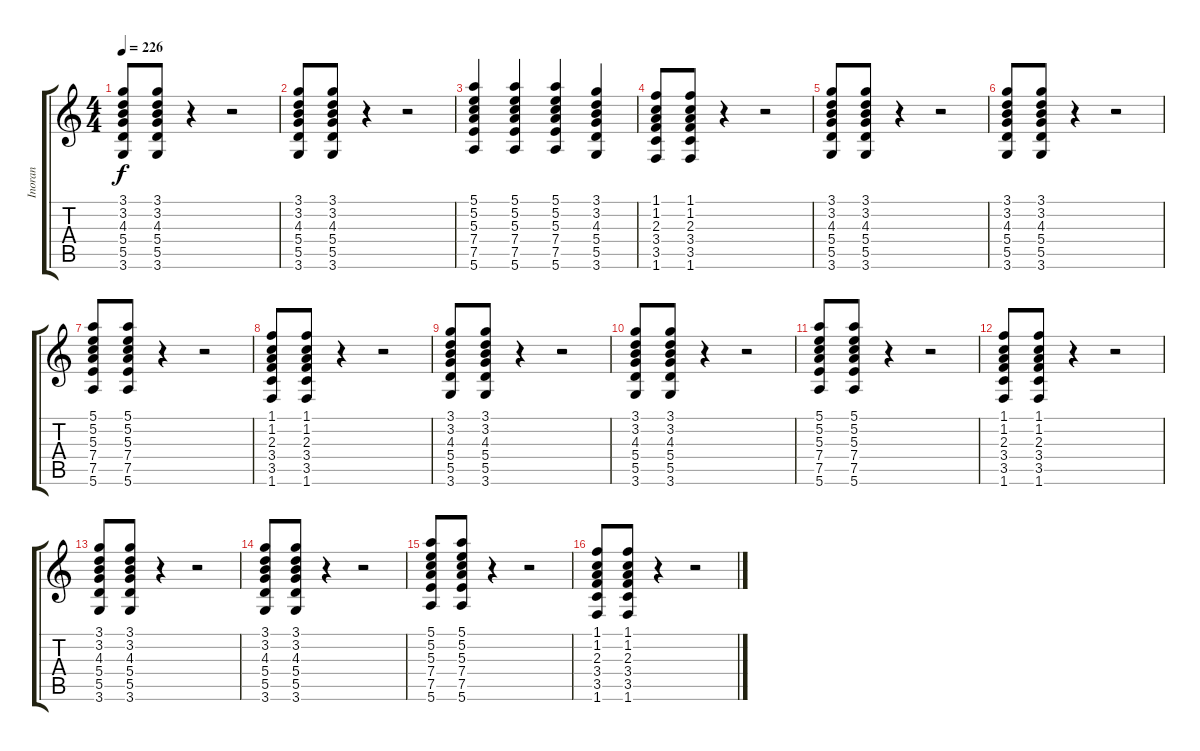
\track ("Inoran" "Inoran") {instrument distortionguitar}
\staff {score tabs}
\tuning (E4 B3 G3 D3 A2 E2) {hide}
\ts (4 4)
\tempo 226
\clef g2
\ks c
(3.1 3.2 4.3 5.4 5.5 3.6).8{dy f} (3.1 3.2 4.3 5.4 5.5 3.6).8 r.4 r.2 |
(3.1 3.2 4.3 5.4 5.5 3.6).8 (3.1 3.2 4.3 5.4 5.5 3.6).8 r.4 r.2 |
(5.1 5.2 5.3 7.4 7.5 5.6).4 (5.1 5.2 5.3 7.4 7.5 5.6).4 (5.1 5.2 5.3 7.4 7.5 5.6).4 (3.1 3.2 4.3 5.4 5.5 3.6).4 |
(1.1 1.2 2.3 3.4 3.5 1.6).8 (1.1 1.2 2.3 3.4 3.5 1.6).8 r.4 r.2 |
(3.1 3.2 4.3 5.4 5.5 3.6).8 (3.1 3.2 4.3 5.4 5.5 3.6).8 r.4 r.2 |
(3.1 3.2 4.3 5.4 5.5 3.6).8 (3.1 3.2 4.3 5.4 5.5 3.6).8 r.4 r.2 |
(5.1 5.2 5.3 7.4 7.5 5.6).8 (5.1 5.2 5.3 7.4 7.5 5.6).8 r.4 r.2 |
(1.1 1.2 2.3 3.4 3.5 1.6).8 (1.1 1.2 2.3 3.4 3.5 1.6).8 r.4 r.2 |
(3.1 3.2 4.3 5.4 5.5 3.6).8 (3.1 3.2 4.3 5.4 5.5 3.6).8 r.4 r.2 |
(3.1 3.2 4.3 5.4 5.5 3.6).8 (3.1 3.2 4.3 5.4 5.5 3.6).8 r.4 r.2 |
(5.1 5.2 5.3 7.4 7.5 5.6).8 (5.1 5.2 5.3 7.4 7.5 5.6).8 r.4 r.2 |
(1.1 1.2 2.3 3.4 3.5 1.6).8 (1.1 1.2 2.3 3.4 3.5 1.6).8 r.4 r.2 |
(3.1 3.2 4.3 5.4 5.5 3.6).8 (3.1 3.2 4.3 5.4 5.5 3.6).8 r.4 r.2 |
(3.1 3.2 4.3 5.4 5.5 3.6).8 (3.1 3.2 4.3 5.4 5.5 3.6).8 r.4 r.2 |
(5.1 5.2 5.3 7.4 7.5 5.6).8 (5.1 5.2 5.3 7.4 7.5 5.6).8 r.4 r.2 |
(1.1 1.2 2.3 3.4 3.5 1.6).8 (1.1 1.2 2.3 3.4 3.5 1.6).8 r.4 r.2
